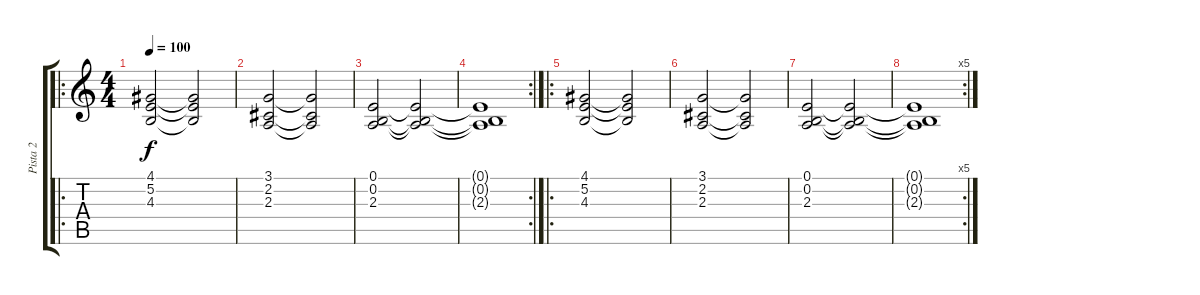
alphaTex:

\track ("Pista 2" "Pista 2") {instrument stringensemble1}
\staff {score tabs}
\tuning (E4 B3 G3 D3 A2 E2) {hide}
\ro
\ts (4 4)
\tempo 100
\clef g2
\ks c
(4.1 5.2 4.3).2{dy f instrument stringensemble1} (4.1{t} 5.2{t} 4.3{t}).2 |
(3.1 2.2 2.3).2 (3.1{t} 2.2{t} 2.3{t}).2 |
(0.1 0.2 2.3).2 (0.1{t} 0.2{t} 2.3{t}).2 |
\rc 2
(0.1{t} 0.2{t} 2.3{t}).1 |
\ro
(4.1 5.2 4.3).2 (4.1{t} 5.2{t} 4.3{t}).2 |
(3.1 2.2 2.3).2 (3.1{t} 2.2{t} 2.3{t}).2 |
(0.1 0.2 2.3).2 (0.1{t} 0.2{t} 2.3{t}).2 |
\rc 5
(0.1{t} 0.2{t} 2.3{t}).1
